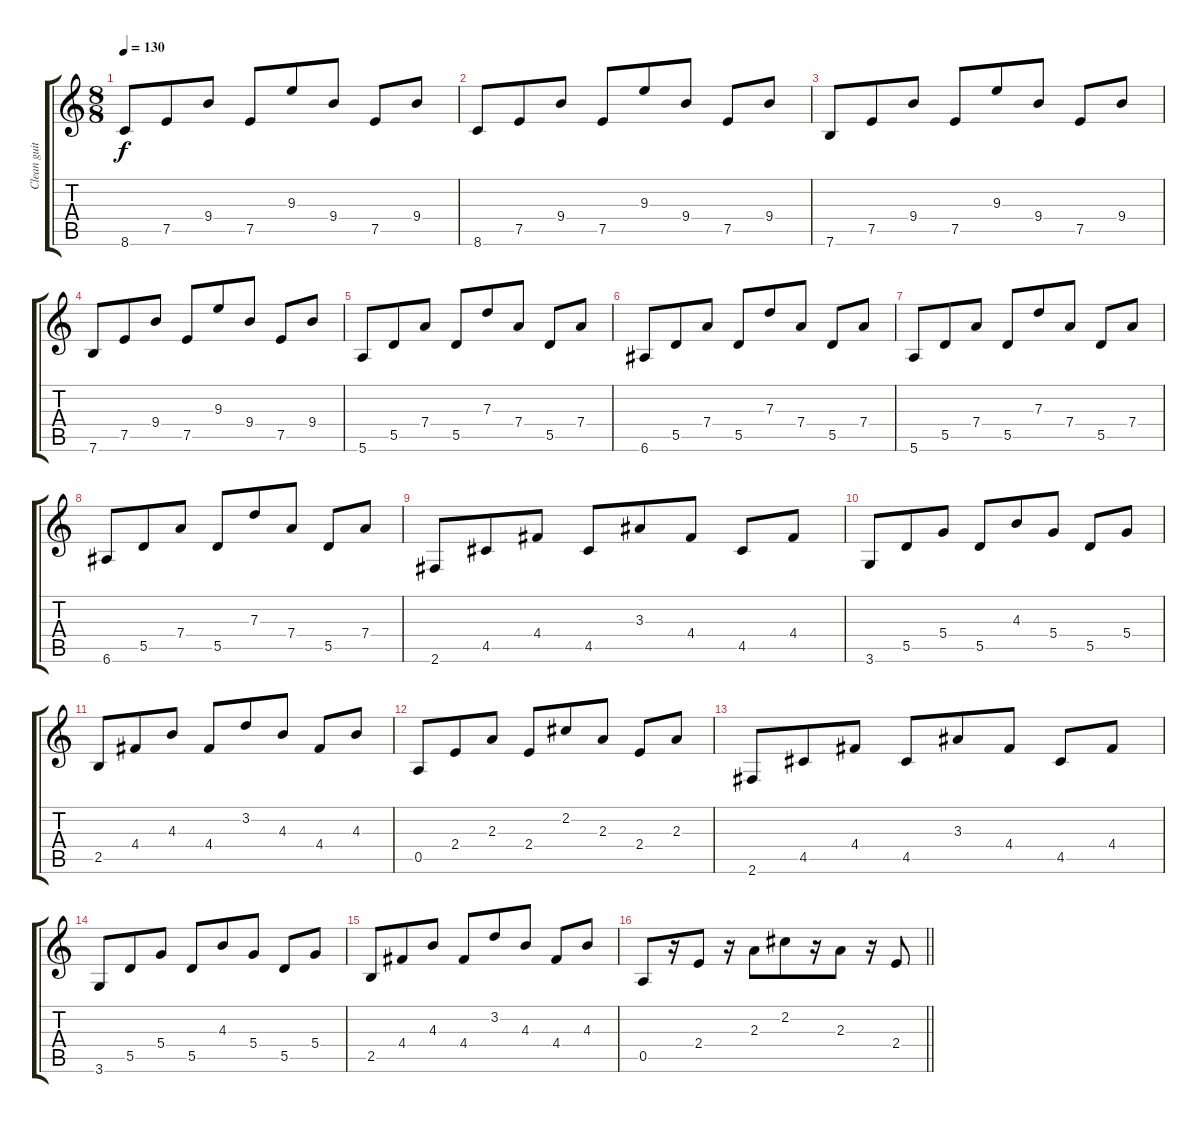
\track ("Clean guitar" "Clean guit") {instrument electricguitarclean}
\staff {score tabs}
\tuning (E4 B3 G3 D3 A2 E2) {hide}
\ts (8 8)
\tempo 130
\clef g2
\ks c
8.6.8{dy f} 7.5.8 9.4.8 7.5.8 9.3.8 9.4.8 7.5.8 9.4.8 |
8.6.8 7.5.8 9.4.8 7.5.8 9.3.8 9.4.8 7.5.8 9.4.8 |
7.6.8 7.5.8 9.4.8 7.5.8 9.3.8 9.4.8 7.5.8 9.4.8 |
7.6.8 7.5.8 9.4.8 7.5.8 9.3.8 9.4.8 7.5.8 9.4.8 |
5.6.8 5.5.8 7.4.8 5.5.8 7.3.8 7.4.8 5.5.8 7.4.8 |
6.6.8 5.5.8 7.4.8 5.5.8 7.3.8 7.4.8 5.5.8 7.4.8 |
5.6.8 5.5.8 7.4.8 5.5.8 7.3.8 7.4.8 5.5.8 7.4.8 |
6.6.8 5.5.8 7.4.8 5.5.8 7.3.8 7.4.8 5.5.8 7.4.8 |
2.6.8 4.5.8 4.4.8 4.5.8 3.3.8 4.4.8 4.5.8 4.4.8 |
3.6.8 5.5.8 5.4.8 5.5.8 4.3.8 5.4.8 5.5.8 5.4.8 |
2.5.8 4.4.8 4.3.8 4.4.8 3.2.8 4.3.8 4.4.8 4.3.8 |
0.5.8 2.4.8 2.3.8 2.4.8 2.2.8 2.3.8 2.4.8 2.3.8 |
2.6.8 4.5.8 4.4.8 4.5.8 3.3.8 4.4.8 4.5.8 4.4.8 |
3.6.8 5.5.8 5.4.8 5.5.8 4.3.8 5.4.8 5.5.8 5.4.8 |
2.5.8 4.4.8 4.3.8 4.4.8 3.2.8 4.3.8 4.4.8 4.3.8 |
\barLineRight lightlight
0.5.8 r.16 2.4.8 r.16 2.3.8 2.2.8 r.16 2.3.8 r.16 2.4.8
